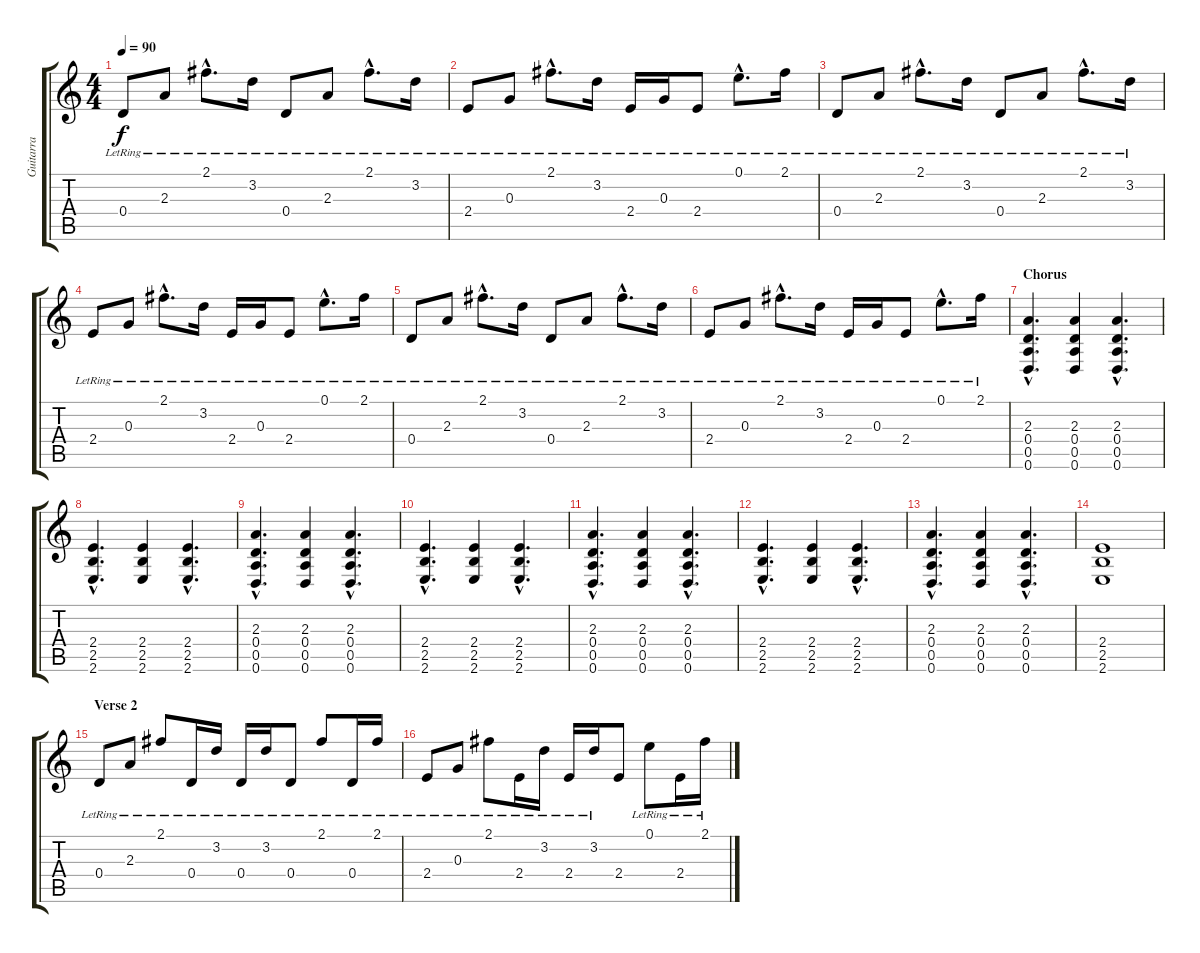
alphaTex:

\track ("Guitarra" "Guitarra") {instrument electricguitarclean}
\staff {score tabs}
\tuning (E4 B3 G3 D3 A2 D2) {hide}
\ts (4 4)
\tempo 90
\clef g2
\ks c
0.4{lr}.8{dy f} 2.3{lr}.8 2.1{hac lr}.8{d} 3.2{lr}.16 0.4{lr}.8 2.3{lr}.8 2.1{hac lr}.8{d} 3.2{lr}.16 |
2.4{lr}.8 0.3{lr}.8 2.1{hac lr}.8{d} 3.2{lr}.16 2.4{lr}.16 0.3{lr}.16 2.4{lr}.8 0.1{hac lr}.8{d} 2.1{lr}.16 |
0.4{lr}.8 2.3{lr}.8 2.1{hac lr}.8{d} 3.2{lr}.16 0.4{lr}.8 2.3{lr}.8 2.1{hac lr}.8{d} 3.2{lr}.16 |
2.4{lr}.8 0.3{lr}.8 2.1{hac lr}.8{d} 3.2{lr}.16 2.4{lr}.16 0.3{lr}.16 2.4{lr}.8 0.1{hac lr}.8{d} 2.1{lr}.16 |
0.4{lr}.8 2.3{lr}.8 2.1{hac lr}.8{d} 3.2{lr}.16 0.4{lr}.8 2.3{lr}.8 2.1{hac lr}.8{d} 3.2{lr}.16 |
2.4{lr}.8 0.3{lr}.8 2.1{hac lr}.8{d} 3.2{lr}.16 2.4{lr}.16 0.3{lr}.16 2.4{lr}.8 0.1{hac lr}.8{d} 2.1{lr}.16 |
\section ("" "Chorus")
(2.3{hac} 0.4{hac} 0.5{hac} 0.6{hac}).4{d volume 13 balance 0 instrument distortionguitar} (2.3 0.4 0.5 0.6).4 (2.3{hac} 0.4{hac} 0.5{hac} 0.6{hac}).4{d} |
(2.4{hac} 2.5{hac} 2.6{hac}).4{d volume 13 balance 0 instrument distortionguitar} (2.4 2.5 2.6).4 (2.4{hac} 2.5{hac} 2.6{hac}).4{d} |
(2.3{hac} 0.4{hac} 0.5{hac} 0.6{hac}).4{d volume 13 balance 0 instrument distortionguitar} (2.3 0.4 0.5 0.6).4 (2.3{hac} 0.4{hac} 0.5{hac} 0.6{hac}).4{d} |
(2.4{hac} 2.5{hac} 2.6{hac}).4{d volume 13 balance 0 instrument distortionguitar} (2.4 2.5 2.6).4 (2.4{hac} 2.5{hac} 2.6{hac}).4{d} |
(2.3{hac} 0.4{hac} 0.5{hac} 0.6{hac}).4{d volume 13 balance 0 instrument distortionguitar} (2.3 0.4 0.5 0.6).4 (2.3{hac} 0.4{hac} 0.5{hac} 0.6{hac}).4{d} |
(2.4{hac} 2.5{hac} 2.6{hac}).4{d volume 13 balance 0 instrument distortionguitar} (2.4 2.5 2.6).4 (2.4{hac} 2.5{hac} 2.6{hac}).4{d} |
(2.3{hac} 0.4{hac} 0.5{hac} 0.6{hac}).4{d volume 13 balance 0 instrument distortionguitar} (2.3 0.4 0.5 0.6).4 (2.3{hac} 0.4{hac} 0.5{hac} 0.6{hac}).4{d} |
(2.4 2.5 2.6).1{volume 13 balance 0 instrument distortionguitar} |
\section ("" "Verse 2")
0.4{lr}.8{volume 11 balance 8 instrument electricguitarclean} 2.3{lr}.8 2.1{lr}.8 0.4{lr}.16 3.2{lr}.16 0.4{lr}.16 3.2{lr}.16 0.4{lr}.8 2.1{lr}.8 0.4{lr}.16 2.1{lr}.16 |
2.4{lr}.8 0.3{lr}.8 2.1{lr}.8 2.4{lr}.16 3.2{lr}.16 2.4{lr}.16 3.2{lr}.16 2.4.8 0.1{lr}.8 2.4{lr}.16 2.1{lr}.16
